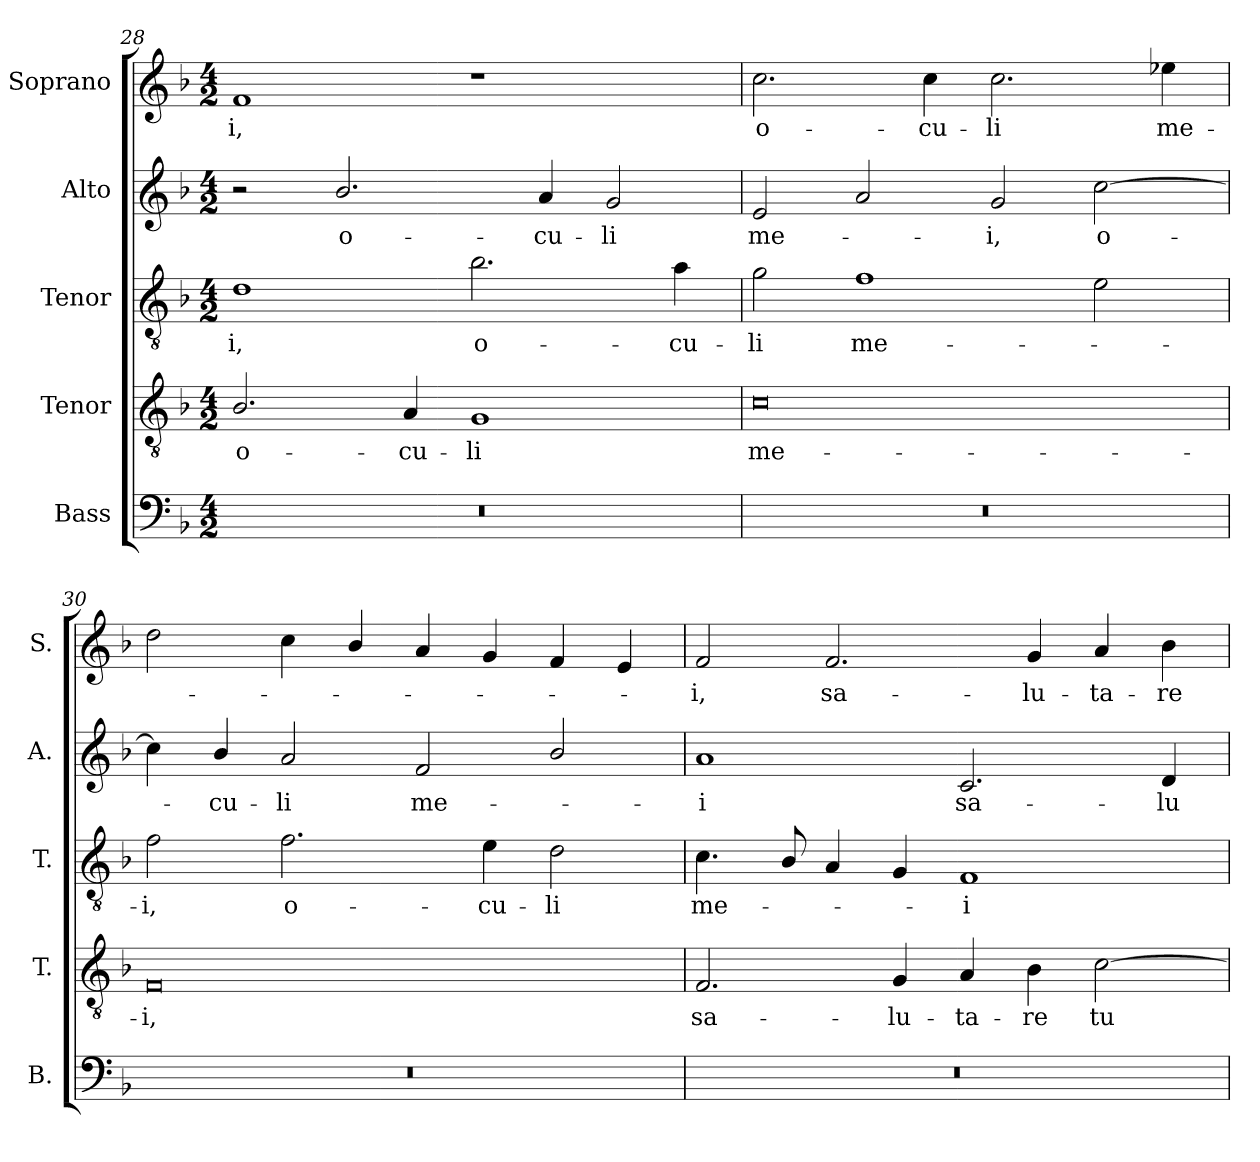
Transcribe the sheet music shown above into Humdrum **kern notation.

**kern	**kern	**text	**kern	**text	**kern	**text	**kern	**text
*part5	*part4	*part4	*part3	*part3	*part2	*part2	*part1	*part1
*staff5	*staff4	*staff4	*staff3	*staff3	*staff2	*staff2	*staff1	*staff1
*I"Bass	*I"Tenor	*	*I"Tenor	*	*I"Alto	*	*I"Soprano	*
*I'B.	*I'T.	*	*I'T.	*	*I'A.	*	*I'S.	*
*clefF4	*clefGv2	*	*clefGv2	*	*clefG2	*	*clefG2	*
*	*ITrd7c12	*	*ITrd7c12	*	*	*	*	*
*k[b-]	*k[b-]	*	*k[b-]	*	*k[b-]	*	*k[b-]	*
*F:	*F:	*	*F:	*	*F:	*	*F:	*
*M4/2	*M4/2	*	*M4/2	*	*M4/2	*	*M4/2	*
=28	=28	=28	=28	=28	=28	=28	=28	=28
!LO:N:vis=1	!	!	!	!	!	!	!	!
!	!	!LO:LY:b:color=#000000	!	!	!	!	!	!
!	!	!	!	!LO:LY:b:color=#000000	!	!	!	!
!	!	!	!	!	!	!	!	!LO:LY:b:color=#000000
0r	2.BB-i/	o-	1Di	-i,	2r	.	1fi	-i,
!	!	!	!	!	!	!LO:LY:b:color=#000000	!	!
.	.	.	.	.	2.b-i/	o-	.	.
!	!	!LO:LY:b:color=#000000	!	!	!	!	!	!
.	4AAi/	-cu-	.	.	.	.	.	.
!	!	!LO:LY:b:color=#000000	!	!	!	!	!	!
!	!	!	!	!LO:LY:b:color=#000000	!	!	!	!
.	1GGi	-li	2.B-i\	o-	.	.	1r	.
!	!	!	!	!	!	!LO:LY:b:color=#000000	!	!
.	.	.	.	.	4ai/	-cu-	.	.
!	!	!	!	!	!	!LO:LY:b:color=#000000	!	!
.	.	.	.	.	2gi/	-li	.	.
!	!	!	!	!LO:LY:b:color=#000000	!	!	!	!
.	.	.	4Ai\	-cu-	.	.	.	.
=29	=29	=29	=29	=29	=29	=29	=29	=29
!LO:N:vis=1	!	!	!	!	!	!	!	!
!	!	!LO:LY:b:color=#000000	!	!	!	!	!	!
!	!	!	!	!LO:LY:b:color=#000000	!	!	!	!
!	!	!	!	!	!	!LO:LY:b:color=#000000	!	!
!	!	!	!	!	!	!	!	!LO:LY:b:color=#000000
0r	0Ci	me-	2Gi\	-li	2ei/	me-	2.cci\	o-
!	!	!	!	!LO:LY:b:color=#000000	!	!	!	!
.	.	.	1Fi	me-	2ai/	.	.	.
!	!	!	!	!	!	!	!	!LO:LY:b:color=#000000
.	.	.	.	.	.	.	4cci\	-cu-
!	!	!	!	!	!	!LO:LY:b:color=#000000	!	!
!	!	!	!	!	!	!	!	!LO:LY:b:color=#000000
.	.	.	.	.	2gi/	-i,	2.cci\	-li
!	!	!	!	!	!	!LO:LY:b:color=#000000	!	!
.	.	.	2Ei\	.	[2cci\	o-	.	.
!	!	!	!	!	!	!	!	!LO:LY:b:color=#000000
.	.	.	.	.	.	.	4ee-Xi\	me-
=30	=30	=30	=30	=30	=30	=30	=30	=30
!LO:N:vis=1	!	!	!	!	!	!	!	!
!	!	!LO:LY:b:color=#000000	!	!	!	!	!	!
!	!	!	!	!LO:LY:b:color=#000000	!	!	!	!
0r	0FFi	-i,	2Fi\	-i,	4cci\]	.	2ddi\	.
!	!	!	!	!	!	!LO:LY:b:color=#000000	!	!
.	.	.	.	.	4b-i/	-cu-	.	.
!	!	!	!	!LO:LY:b:color=#000000	!	!	!	!
!	!	!	!	!	!	!LO:LY:b:color=#000000	!	!
.	.	.	2.Fi\	o-	2ai/	-li	4cci\	.
.	.	.	.	.	.	.	4b-i/	.
!	!	!	!	!	!	!LO:LY:b:color=#000000	!	!
.	.	.	.	.	2fi/	me-	4ai/	.
!	!	!	!	!LO:LY:b:color=#000000	!	!	!	!
.	.	.	4Ei\	-cu-	.	.	4gi/	.
!	!	!	!	!LO:LY:b:color=#000000	!	!	!	!
.	.	.	2Di\	-li	2b-i/	.	4fi/	.
.	.	.	.	.	.	.	4ei/	.
!!LO:LB:g=z
=31	=31	=31	=31	=31	=31	=31	=31	=31
!LO:N:vis=1	!	!	!	!	!	!	!	!
!	!	!LO:LY:b:color=#000000	!	!	!	!	!	!
!	!	!	!	!LO:LY:b:color=#000000	!	!	!	!
!	!	!	!	!	!	!LO:LY:b:color=#000000	!	!
!	!	!	!	!	!	!	!	!LO:LY:b:color=#000000
0r	2.FFi/	sa-	4.Ci\	me-	1ai	-i	2fi/	-i,
.	.	.	8BB-i/	.	.	.	.	.
!	!	!	!	!	!	!	!	!LO:LY:b:color=#000000
.	.	.	4AAi/	.	.	.	2.fi/	sa-
!	!	!LO:LY:b:color=#000000	!	!	!	!	!	!
.	4GGi/	-lu-	4GGi/	.	.	.	.	.
!	!	!LO:LY:b:color=#000000	!	!	!	!	!	!
!	!	!	!	!LO:LY:b:color=#000000	!	!	!	!
!	!	!	!	!	!	!LO:LY:b:color=#000000	!	!
.	4AAi/	-ta-	1FFi	-i	2.ci/	sa-	.	.
!	!	!LO:LY:b:color=#000000	!	!	!	!	!	!
!	!	!	!	!	!	!	!	!LO:LY:b:color=#000000
.	4BB-i\	-re	.	.	.	.	4gi/	-lu-
!	!	!LO:LY:b:color=#000000	!	!	!	!	!	!
!	!	!	!	!	!	!	!	!LO:LY:b:color=#000000
.	[2Ci\	tu-	.	.	.	.	4ai/	-ta-
!	!	!	!	!	!	!LO:LY:b:color=#000000	!	!
!	!	!	!	!	!	!	!	!LO:LY:b:color=#000000
.	.	.	.	.	4di/	-lu-	4b-i\	-re
=	=	=	=	=	=	=	=	=
*-	*-	*-	*-	*-	*-	*-	*-	*-
